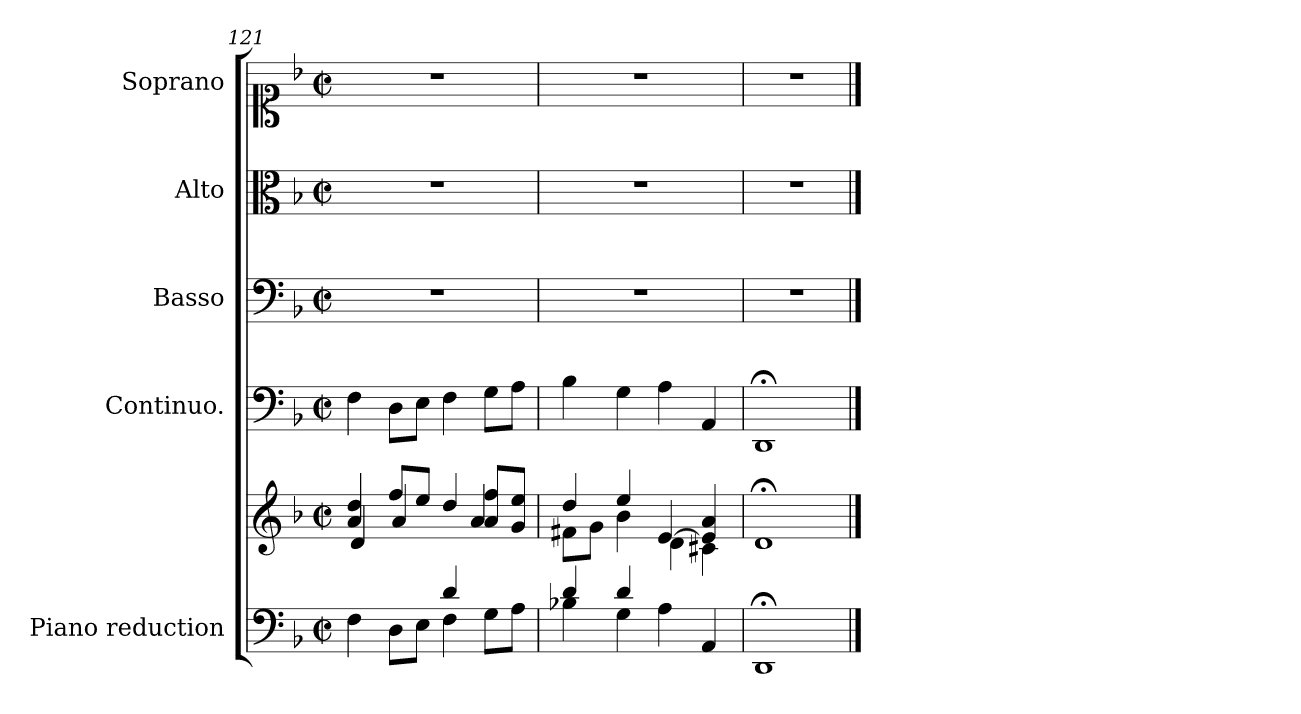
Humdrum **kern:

**kern	**kern	**kern	**kern	**kern	**kern
*part5	*part5	*part4	*part3	*part2	*part1
*staff6	*staff5	*staff4	*staff3	*staff2	*staff1
*I"Piano reduction	*	*I"Continuo.	*I"Basso	*I"Alto	*I"Soprano
*I'Pno	*	*	*	*	*
*clefF4	*clefG2	*clefF4	*clefF4	*clefC3	*clefC1
*k[b-]	*k[b-]	*k[b-]	*k[b-]	*k[b-]	*k[b-]
*F:	*F:	*F:	*F:	*F:	*F:
*M2/2	*M2/2	*M2/2	*M2/2	*M2/2	*M2/2
*met(c|)	*met(c|)	*met(c|)	*met(c|)	*met(c|)	*met(c|)
=121	=121	=121	=121	=121	=121
*^	*^	*	*	*	*
2ryy	4F\	4a/ 4dd/	4d/	4F\	1r	1r	1r
.	8D\L	8ff/L	4a/	8D\L	.	.	.
.	8E\J	8ee/J	.	8E\J	.	.	.
4d/	4F\	4dd/	4ryy	4F\	.	.	.
4ryy	8G\L	8a/ 8ff/L	4a/	8G\L	.	.	.
.	8A\J	8g/ 8ee/J	.	8A\J	.	.	.
=122	=122	=122	=122	=122	=122	=122	=122
4d/	4B-X\	4dd/	8f#X\L	4B-\	1r	1r	1r
.	.	.	8g\J	.	.	.	.
4d/	4G\	4ee/	4b-\	4G\	.	.	.
2ryy	4A\	[4e/	4d\	4A\	.	.	.
.	4AA/	4e/] 4a/	4c#X\	4AA/	.	.	.
*v	*v	*	*	*	*	*	*
*	*v	*v	*	*	*	*
=123	=123	=123	=123	=123	=123
1DD;<	1d;<	1DD;<	1r	1r	1r
==	==	==	==	==	==
*-	*-	*-	*-	*-	*-
